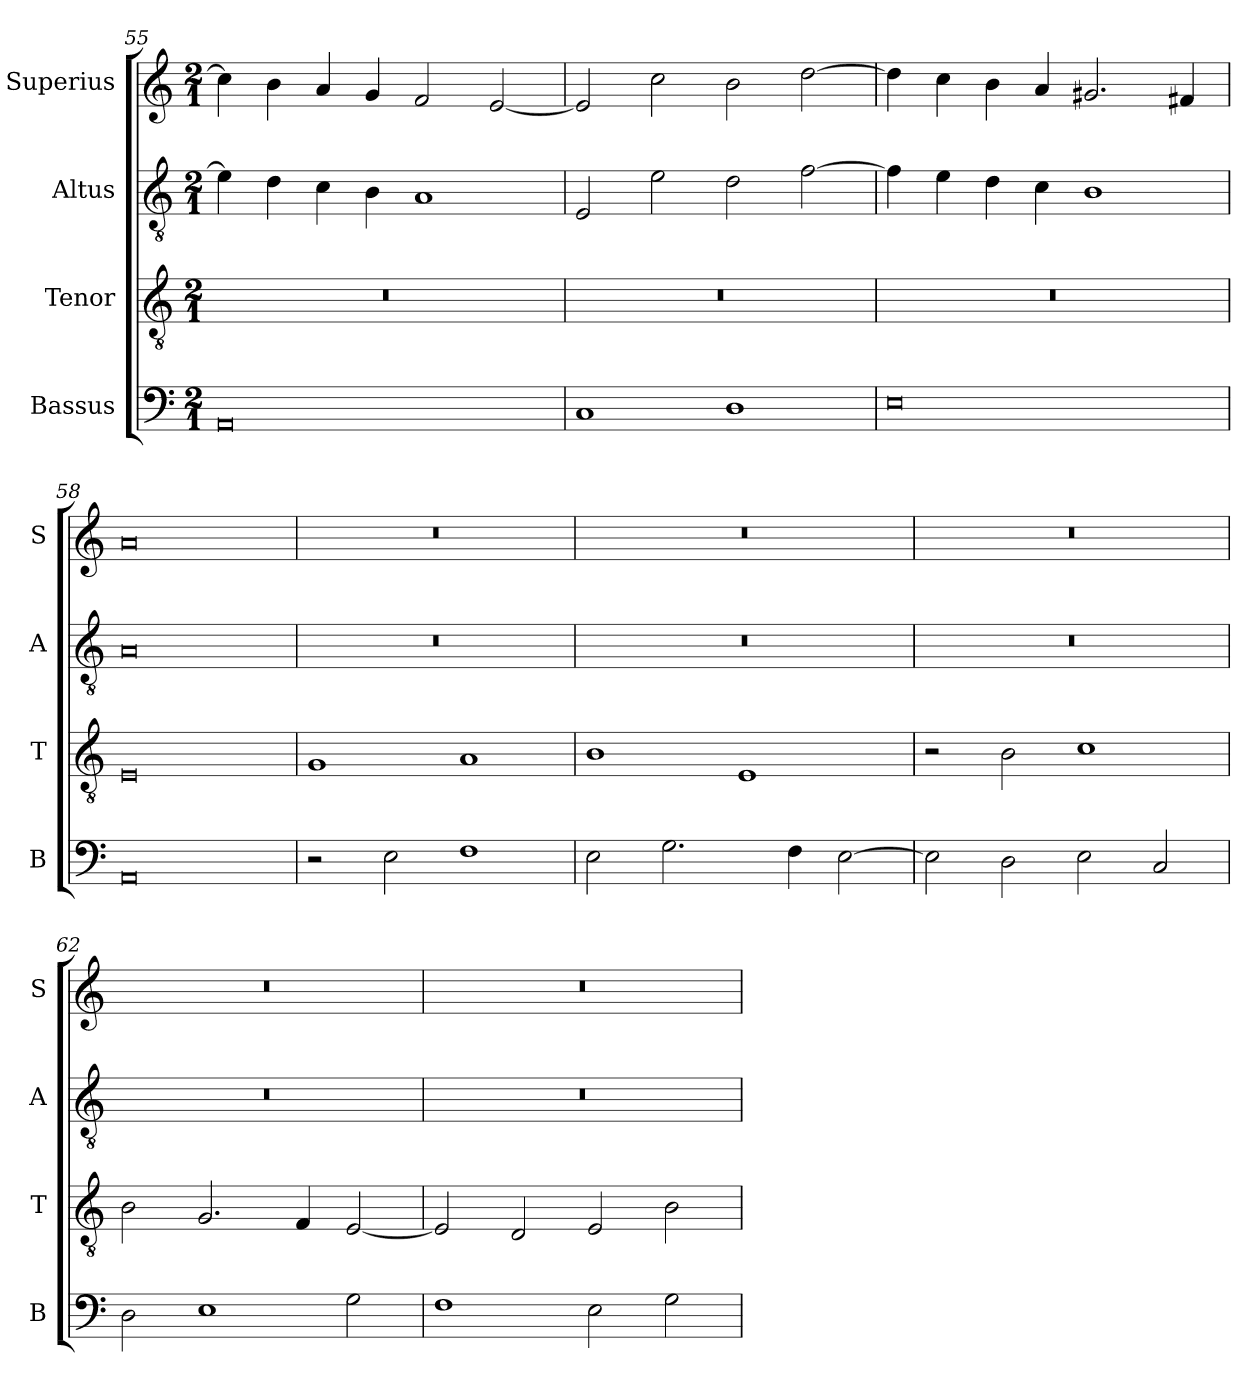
**kern	**kern	**kern	**kern
*part4	*part3	*part2	*part1
*staff4	*staff3	*staff2	*staff1
*I"Bassus	*I"Tenor	*I"Altus	*I"Superius
*I'B	*I'T	*I'A	*I'S
*clefF4	*clefGv2	*clefGv2	*clefG2
*k[]	*k[]	*k[]	*k[]
*M2/1	*M2/1	*M2/1	*M2/1
=55	=55	=55	=55
0AA	0r	4e\]	4cc\]
.	.	4d\	4b\
.	.	4c\	4a/
.	.	4B\	4g/
.	.	1A	2f/
.	.	.	[2e/
=56	=56	=56	=56
1C	0r	2E/	2e/]
.	.	2e\	2cc\
1D	.	2d\	2b\
.	.	[2f\	[2dd\
=57	=57	=57	=57
0E	0r	4f\]	4dd\]
.	.	4e\	4cc\
.	.	4d\	4b\
.	.	4c\	4a/
.	.	1B	2.g#X/
.	.	.	4f#X/
=58	=58	=58	=58
0AA	0E	0A	0a
=59	=59	=59	=59
2r	1G	0r	0r
2E\	.	.	.
1F	1A	.	.
=60	=60	=60	=60
2E\	1B	0r	0r
2.G\	.	.	.
.	1E	.	.
4F\	.	.	.
[2E\	.	.	.
=61	=61	=61	=61
2E\]	2r	0r	0r
2D\	2B\	.	.
2E\	1c	.	.
2C/	.	.	.
=62	=62	=62	=62
2D\	2B\	0r	0r
1E	2.G/	.	.
.	4F/	.	.
2G\	[2E/	.	.
=63	=63	=63	=63
1F	2E/]	0r	0r
.	2D/	.	.
2E\	2E/	.	.
2G\	2B\	.	.
=	=	=	=
*-	*-	*-	*-
